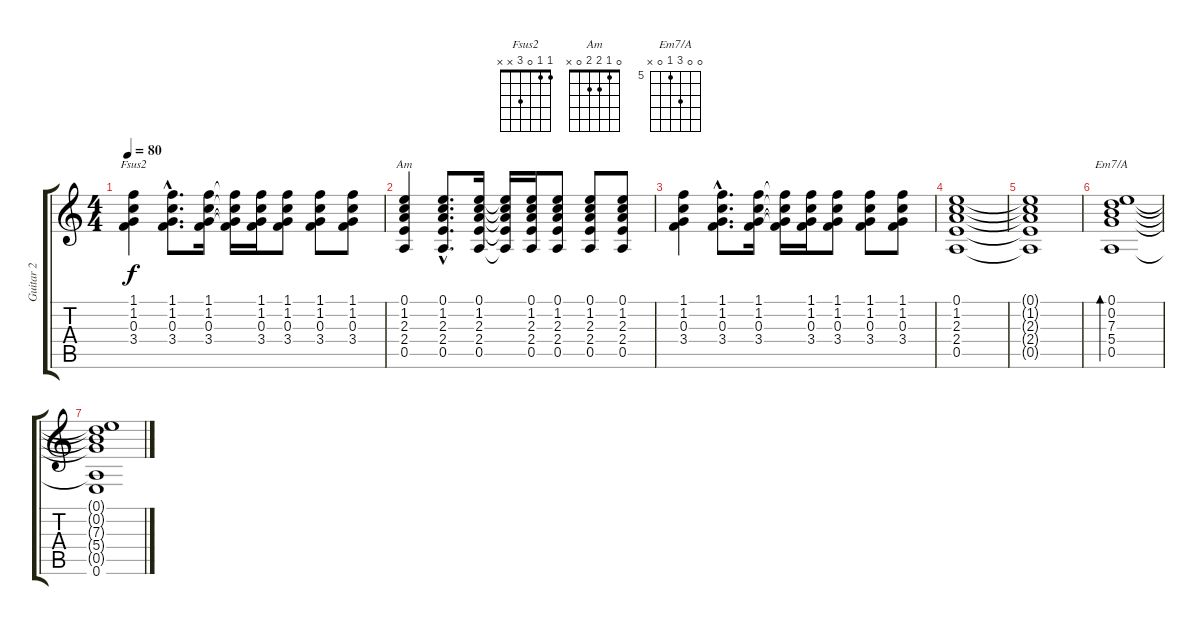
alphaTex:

\track ("Guitar 2" "Guitar 2") {instrument overdrivenguitar}
\staff {score tabs}
\tuning (E4 B3 G3 D3 A2 E2) {hide}
\chord ("Fsus2" 1 1 0 3 x x)
\chord ("Am" 0 1 2 2 0 x)
\chord ("Em7/A" 0 0 7 5 0 x) {firstfret 5}
\ts (4 4)
\tempo 80
\clef g2
\ks c
(1.1 1.2 0.3 3.4).4{ch "Fsus2" dy f} (1.1{hac} 1.2{hac} 0.3{hac} 3.4{hac}).8{d} (1.1 1.2 0.3 3.4).16 (1.1{t} 1.2{t} 0.3{t} 3.4{t}).16 (1.1 1.2 0.3 3.4).16 (1.1 1.2 0.3 3.4).8 (1.1 1.2 0.3 3.4).8 (1.1 1.2 0.3 3.4).8 |
(0.1 1.2 2.3 2.4 0.5).4{ch "Am"} (0.1{hac} 1.2{hac} 2.3{hac} 2.4{hac} 0.5{hac}).8{d} (0.1 1.2 2.3 2.4 0.5).16 (0.1{t} 1.2{t} 2.3{t} 2.4{t} 0.5{t}).16 (0.1 1.2 2.3 2.4 0.5).16 (0.1 1.2 2.3 2.4 0.5).8 (0.1 1.2 2.3 2.4 0.5).8 (0.1 1.2 2.3 2.4 0.5).8 |
(1.1 1.2 0.3 3.4).4 (1.1{hac} 1.2{hac} 0.3{hac} 3.4{hac}).8{d} (1.1 1.2 0.3 3.4).16 (1.1{t} 1.2{t} 0.3{t} 3.4{t}).16 (1.1 1.2 0.3 3.4).16 (1.1 1.2 0.3 3.4).8 (1.1 1.2 0.3 3.4).8 (1.1 1.2 0.3 3.4).8 |
(0.1 1.2 2.3 2.4 0.5).1 |
(0.1{t} 1.2{t} 2.3{t} 2.4{t} 0.5{t}).1 |
(0.1 0.2 7.3 5.4 0.5).1{bd 480 ch "Em7/A"} |
(0.1{t} 0.2{t} 7.3{t} 5.4{t} 0.5{t} 0.6).1{volume 0}
